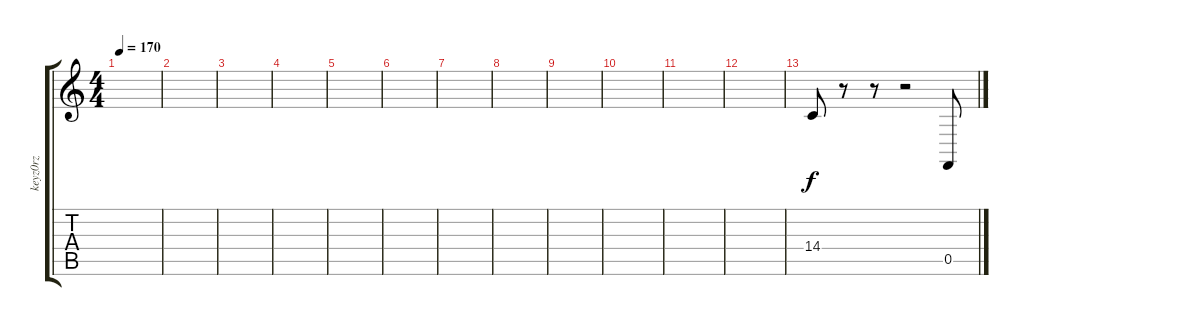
\track ("keyz0rz" "keyz0rz") {instrument pad2warm}
\staff {score tabs}
\tuning (C4 G3 Eb3 Bb2 F2 C2) {hide}
\ts (4 4)
\tempo 170
\clef g2
\ks c
|
|
|
|
|
|
|
|
|
|
|
|
14.4.8 r.8 r.8 r.2 0.5.8
